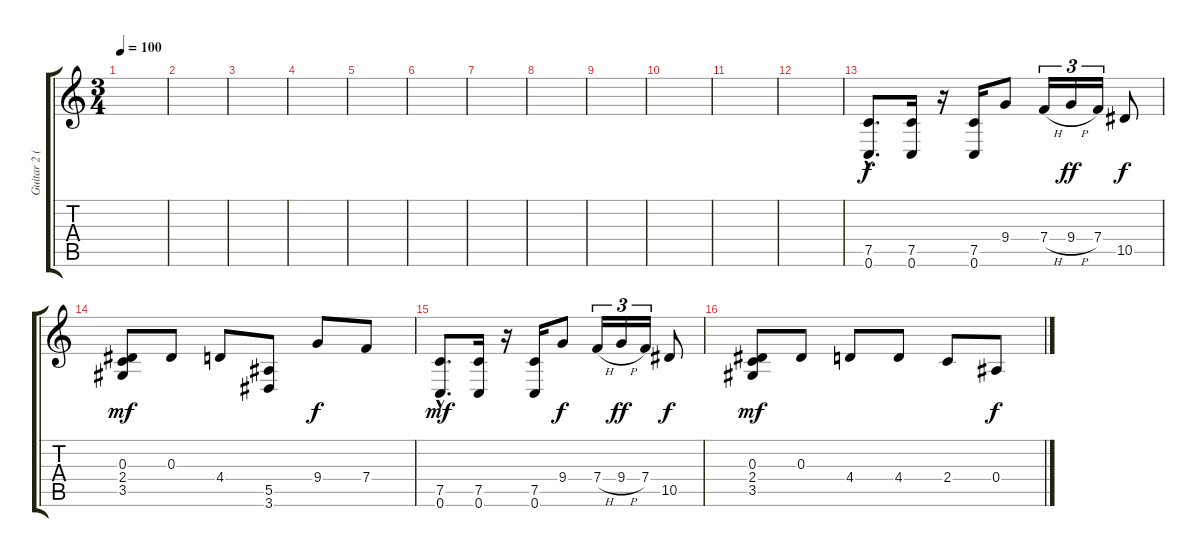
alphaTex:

\track ("Guitar 2 (Lead)" "Guitar 2 (") {instrument distortionguitar}
\staff {score tabs}
\tuning (C4 G3 Eb3 Bb2 F2 C2) {hide}
\ts (3 4)
\tempo 100
\clef g2
\ks c
|
|
|
|
|
|
|
|
|
|
|
|
(7.5{hac} 0.6{hac}).8{d} (7.5 0.6).16 r.16 (7.5 0.6).16 9.4.8{dy f} 7.4{h}.16{tu (3 2)} 9.4{h}.16{tu (3 2) dy ff} 7.4.16{tu (3 2)} 10.5.8{dy f} |
(0.3 2.4 3.5).8{dy mf} 0.3.8 4.4.8 (5.5 3.6).8 9.4.8{dy f} 7.4.8 |
(7.5{hac} 0.6{hac}).8{d dy mf} (7.5 0.6).16 r.16 (7.5 0.6).16 9.4.8{dy f} 7.4{h}.16{tu (3 2)} 9.4{h}.16{tu (3 2) dy ff} 7.4.16{tu (3 2)} 10.5.8{dy f} |
(0.3 2.4 3.5).8{dy mf} 0.3.8 4.4.8 4.4.8 2.4.8 0.4.8{dy f}
